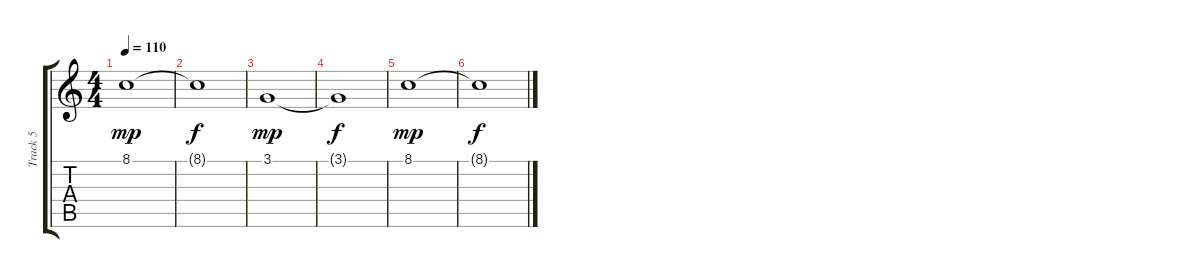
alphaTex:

\track ("Track 5" "Track 5") {instrument stringensemble1}
\staff {score tabs}
\tuning (E4 B3 G3 D3 A2 E2) {hide}
\ts (4 4)
\tempo 110
\clef g2
\ks c
8.1.1{dy mp} |
8.1{t}.1{dy f} |
3.1.1{dy mp volume 16} |
3.1{t}.1{dy f} |
8.1.1{dy mp volume 0} |
8.1{t}.1{dy f}
